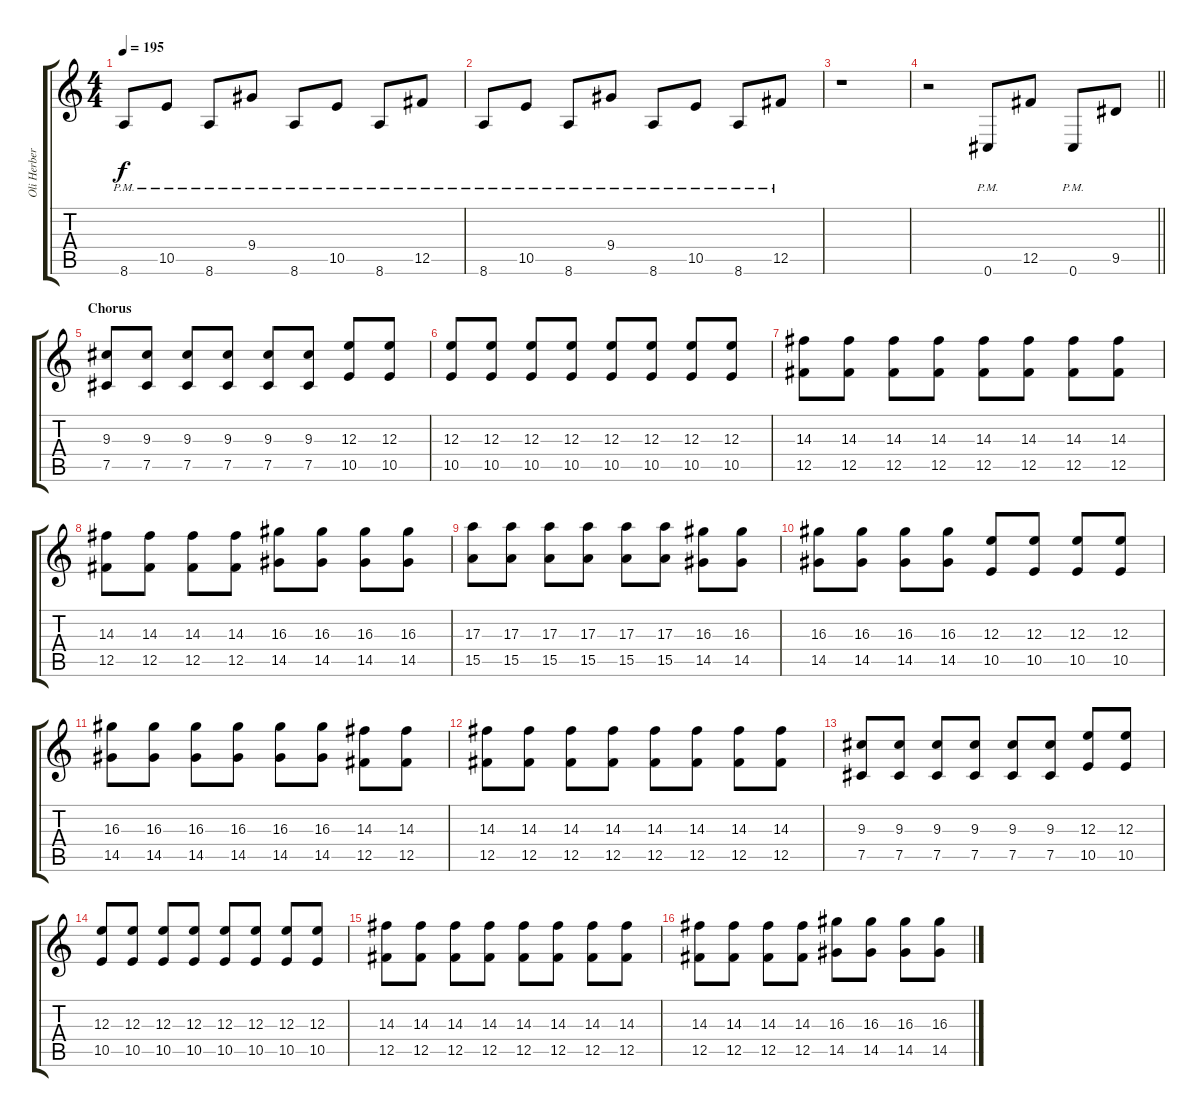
\track ("Oli Herbert" "Oli Herber") {instrument distortionguitar}
\staff {score tabs}
\tuning (Db4 Ab3 E3 B2 Gb2 Db2) {hide}
\ts (4 4)
\tempo 195
\clef g2
\ks c
8.6{pm}.8{dy f} 10.5{pm}.8 8.6{pm}.8 9.4{pm}.8 8.6{pm}.8 10.5{pm}.8 8.6{pm}.8 12.5{pm}.8 |
8.6{pm}.8 10.5{pm}.8 8.6{pm}.8 9.4{pm}.8 8.6{pm}.8 10.5{pm}.8 8.6{pm}.8 12.5{pm}.8 |
r.1 |
\barLineRight lightlight
r.2 0.6{pm}.8 12.5.8 0.6{pm}.8 9.5.8 |
\section ("" "Chorus")
(9.3 7.5).8 (9.3 7.5).8 (9.3 7.5).8 (9.3 7.5).8 (9.3 7.5).8 (9.3 7.5).8 (12.3 10.5).8 (12.3 10.5).8 |
(12.3 10.5).8 (12.3 10.5).8 (12.3 10.5).8 (12.3 10.5).8 (12.3 10.5).8 (12.3 10.5).8 (12.3 10.5).8 (12.3 10.5).8 |
(14.3 12.5).8 (14.3 12.5).8 (14.3 12.5).8 (14.3 12.5).8 (14.3 12.5).8 (14.3 12.5).8 (14.3 12.5).8 (14.3 12.5).8 |
(14.3 12.5).8 (14.3 12.5).8 (14.3 12.5).8 (14.3 12.5).8 (16.3 14.5).8 (16.3 14.5).8 (16.3 14.5).8 (16.3 14.5).8 |
(17.3 15.5).8 (17.3 15.5).8 (17.3 15.5).8 (17.3 15.5).8 (17.3 15.5).8 (17.3 15.5).8 (16.3 14.5).8 (16.3 14.5).8 |
(16.3 14.5).8 (16.3 14.5).8 (16.3 14.5).8 (16.3 14.5).8 (12.3 10.5).8 (12.3 10.5).8 (12.3 10.5).8 (12.3 10.5).8 |
(16.3 14.5).8 (16.3 14.5).8 (16.3 14.5).8 (16.3 14.5).8 (16.3 14.5).8 (16.3 14.5).8 (14.3 12.5).8 (14.3 12.5).8 |
(14.3 12.5).8 (14.3 12.5).8 (14.3 12.5).8 (14.3 12.5).8 (14.3 12.5).8 (14.3 12.5).8 (14.3 12.5).8 (14.3 12.5).8 |
(9.3 7.5).8 (9.3 7.5).8 (9.3 7.5).8 (9.3 7.5).8 (9.3 7.5).8 (9.3 7.5).8 (12.3 10.5).8 (12.3 10.5).8 |
(12.3 10.5).8 (12.3 10.5).8 (12.3 10.5).8 (12.3 10.5).8 (12.3 10.5).8 (12.3 10.5).8 (12.3 10.5).8 (12.3 10.5).8 |
(14.3 12.5).8 (14.3 12.5).8 (14.3 12.5).8 (14.3 12.5).8 (14.3 12.5).8 (14.3 12.5).8 (14.3 12.5).8 (14.3 12.5).8 |
(14.3 12.5).8 (14.3 12.5).8 (14.3 12.5).8 (14.3 12.5).8 (16.3 14.5).8 (16.3 14.5).8 (16.3 14.5).8 (16.3 14.5).8
